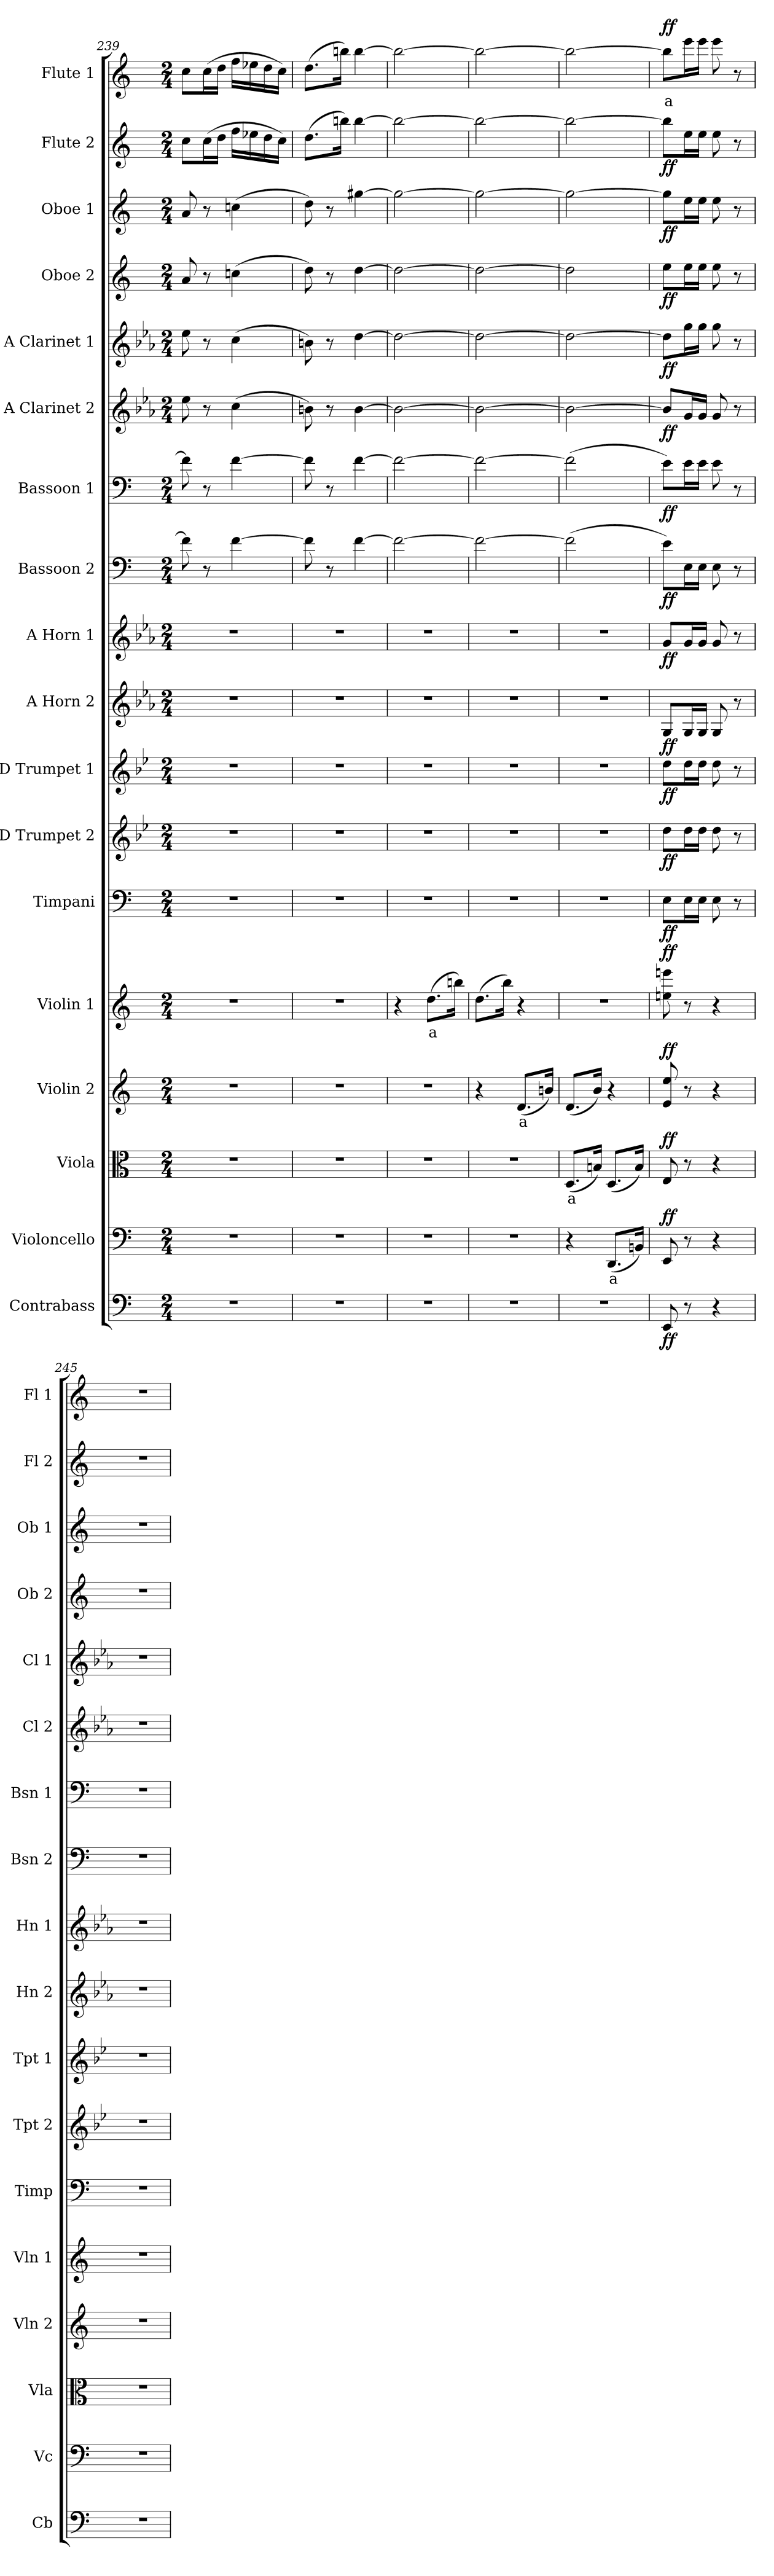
**kern	**dynam	**kern	**text	**dynam	**kern	**text	**dynam	**kern	**text	**dynam	**kern	**text	**dynam	**kern	**dynam	**kern	**dynam	**kern	**dynam	**kern	**dynam	**kern	**dynam	**kern	**dynam	**kern	**dynam	**kern	**dynam	**kern	**dynam	**kern	**dynam	**kern	**dynam	**kern	**dynam	**kern	**text	**dynam
*part18	*part18	*part17	*part17	*part17	*part16	*part16	*part16	*part15	*part15	*part15	*part14	*part14	*part14	*part13	*part13	*part12	*part12	*part11	*part11	*part10	*part10	*part9	*part9	*part8	*part8	*part7	*part7	*part6	*part6	*part5	*part5	*part4	*part4	*part3	*part3	*part2	*part2	*part1	*part1	*part1
*staff18	*staff18	*staff17	*staff17	*staff17	*staff16	*staff16	*staff16	*staff15	*staff15	*staff15	*staff14	*staff14	*staff14	*staff13	*staff13	*staff12	*staff12	*staff11	*staff11	*staff10	*staff10	*staff9	*staff9	*staff8	*staff8	*staff7	*staff7	*staff6	*staff6	*staff5	*staff5	*staff4	*staff4	*staff3	*staff3	*staff2	*staff2	*staff1	*staff1	*staff1
*I"Contrabass	*	*I"Violoncello	*	*	*I"Viola	*	*	*I"Violin 2	*	*	*I"Violin 1	*	*	*I"Timpani	*	*I"D Trumpet 2	*	*I"D Trumpet 1	*	*I"A Horn 2	*	*I"A Horn 1	*	*I"Bassoon 2	*	*I"Bassoon 1	*	*I"A Clarinet 2	*	*I"A Clarinet 1	*	*I"Oboe 2	*	*I"Oboe 1	*	*I"Flute 2	*	*I"Flute 1	*	*
*I'Cb	*	*I'Vc	*	*	*I'Vla	*	*	*I'Vln 2	*	*	*I'Vln 1	*	*	*I'Timp	*	*I'Tpt 2	*	*I'Tpt 1	*	*I'Hn 2	*	*I'Hn 1	*	*I'Bsn 2	*	*I'Bsn 1	*	*I'Cl 2	*	*I'Cl 1	*	*I'Ob 2	*	*I'Ob 1	*	*I'Fl 2	*	*I'Fl 1	*	*
*clefF4	*	*clefF4	*	*	*clefC3	*	*	*clefG2	*	*	*clefG2	*	*	*clefF4	*	*clefG2	*	*clefG2	*	*clefG2	*	*clefG2	*	*clefF4	*	*clefF4	*	*clefG2	*	*clefG2	*	*clefG2	*	*clefG2	*	*clefG2	*	*clefG2	*	*
*ITrd7c12	*	*	*	*	*	*	*	*	*	*	*	*	*	*	*	*ITrd-1c-2	*	*ITrd-1c-2	*	*ITrd2c3	*	*ITrd2c3	*	*	*	*	*	*ITrd2c3	*	*ITrd2c3	*	*	*	*	*	*	*	*	*	*
*k[]	*	*k[]	*	*	*k[]	*	*	*k[]	*	*	*k[]	*	*	*k[]	*	*k[]	*	*k[]	*	*k[]	*	*k[]	*	*k[]	*	*k[]	*	*k[]	*	*k[]	*	*k[]	*	*k[]	*	*k[]	*	*k[]	*	*
*M2/4	*	*M2/4	*	*	*M2/4	*	*	*M2/4	*	*	*M2/4	*	*	*M2/4	*	*M2/4	*	*M2/4	*	*M2/4	*	*M2/4	*	*M2/4	*	*M2/4	*	*M2/4	*	*M2/4	*	*M2/4	*	*M2/4	*	*M2/4	*	*M2/4	*	*
=239	=239	=239	=239	=239	=239	=239	=239	=239	=239	=239	=239	=239	=239	=239	=239	=239	=239	=239	=239	=239	=239	=239	=239	=239	=239	=239	=239	=239	=239	=239	=239	=239	=239	=239	=239	=239	=239	=239	=239	=239
2r	.	2r	.	.	2r	.	.	2r	.	.	2r	.	.	2r	.	2r	.	2r	.	2r	.	2r	.	8f\]	.	8f\]	.	8cc\	.	8cc\	.	8a/	.	8a/	.	8cc\L	.	8cc\L	.	.
.	.	.	.	.	.	.	.	.	.	.	.	.	.	.	.	.	.	.	.	.	.	.	.	8r	.	8r	.	8r	.	8r	.	8r	.	8r	.	(16cc\L	.	(16cc\L	.	.
.	.	.	.	.	.	.	.	.	.	.	.	.	.	.	.	.	.	.	.	.	.	.	.	.	.	.	.	.	.	.	.	.	.	.	.	16dd\JJ	.	16dd\JJ	.	.
.	.	.	.	.	.	.	.	.	.	.	.	.	.	.	.	.	.	.	.	.	.	.	.	[4f\	.	[4f\	.	(4a\	.	(4a\	.	(4ccn\	.	(4ccn\	.	16ff\LL	.	16ff\LL	.	.
.	.	.	.	.	.	.	.	.	.	.	.	.	.	.	.	.	.	.	.	.	.	.	.	.	.	.	.	.	.	.	.	.	.	.	.	16ee-X\	.	16ee-X\	.	.
.	.	.	.	.	.	.	.	.	.	.	.	.	.	.	.	.	.	.	.	.	.	.	.	.	.	.	.	.	.	.	.	.	.	.	.	16dd\	.	16dd\	.	.
.	.	.	.	.	.	.	.	.	.	.	.	.	.	.	.	.	.	.	.	.	.	.	.	.	.	.	.	.	.	.	.	.	.	.	.	16cc\JJ)	.	16cc\JJ)	.	.
=240	=240	=240	=240	=240	=240	=240	=240	=240	=240	=240	=240	=240	=240	=240	=240	=240	=240	=240	=240	=240	=240	=240	=240	=240	=240	=240	=240	=240	=240	=240	=240	=240	=240	=240	=240	=240	=240	=240	=240	=240
2r	.	2r	.	.	2r	.	.	2r	.	.	2r	.	.	2r	.	2r	.	2r	.	2r	.	2r	.	8f\]	.	8f\]	.	8g#X\)	.	8g#X\)	.	8dd\)	.	8dd\)	.	(8.dd\L	.	(8.dd\L	.	.
.	.	.	.	.	.	.	.	.	.	.	.	.	.	.	.	.	.	.	.	.	.	.	.	8r	.	8r	.	8r	.	8r	.	8r	.	8r	.	.	.	.	.	.
.	.	.	.	.	.	.	.	.	.	.	.	.	.	.	.	.	.	.	.	.	.	.	.	.	.	.	.	.	.	.	.	.	.	.	.	16bbn\Jk)	.	16bbn\Jk)	.	.
.	.	.	.	.	.	.	.	.	.	.	.	.	.	.	.	.	.	.	.	.	.	.	.	[4f\	.	[4f\	.	[4g#\	.	[4b\	.	[4dd\	.	[4gg#X\	.	[4bb\	.	[4bb\	.	.
=241	=241	=241	=241	=241	=241	=241	=241	=241	=241	=241	=241	=241	=241	=241	=241	=241	=241	=241	=241	=241	=241	=241	=241	=241	=241	=241	=241	=241	=241	=241	=241	=241	=241	=241	=241	=241	=241	=241	=241	=241
2r	.	2r	.	.	2r	.	.	2r	.	.	4r	.	.	2r	.	2r	.	2r	.	2r	.	2r	.	2f\_	.	2f\_	.	2g#\_	.	2b\_	.	2dd\_	.	2gg#\_	.	2bb\_	.	2bb\_	.	.
!	!	!	!	!	!	!	!	!	!	!	!	!LO:LY:b:color=#FF0000	!	!	!	!	!	!	!	!	!	!	!	!	!	!	!	!	!	!	!	!	!	!	!	!	!	!	!	!
.	.	.	.	.	.	.	.	.	.	.	(8.dd\L	a	.	.	.	.	.	.	.	.	.	.	.	.	.	.	.	.	.	.	.	.	.	.	.	.	.	.	.	.
.	.	.	.	.	.	.	.	.	.	.	16bbn\Jk)	.	.	.	.	.	.	.	.	.	.	.	.	.	.	.	.	.	.	.	.	.	.	.	.	.	.	.	.	.
!!LO:PB:g=z
=242	=242	=242	=242	=242	=242	=242	=242	=242	=242	=242	=242	=242	=242	=242	=242	=242	=242	=242	=242	=242	=242	=242	=242	=242	=242	=242	=242	=242	=242	=242	=242	=242	=242	=242	=242	=242	=242	=242	=242	=242
2r	.	2r	.	.	2r	.	.	4r	.	.	(8.dd\L	.	.	2r	.	2r	.	2r	.	2r	.	2r	.	2f\_	.	2f\_	.	2g#\_	.	2b\_	.	2dd\_	.	2gg#\_	.	2bb\_	.	2bb\_	.	.
.	.	.	.	.	.	.	.	.	.	.	16bb\Jk)	.	.	.	.	.	.	.	.	.	.	.	.	.	.	.	.	.	.	.	.	.	.	.	.	.	.	.	.	.
!	!	!	!	!	!	!	!	!	!LO:LY:b:color=#FF0000	!	!	!	!	!	!	!	!	!	!	!	!	!	!	!	!	!	!	!	!	!	!	!	!	!	!	!	!	!	!	!
.	.	.	.	.	.	.	.	(8.d/L	a	.	4r	.	.	.	.	.	.	.	.	.	.	.	.	.	.	.	.	.	.	.	.	.	.	.	.	.	.	.	.	.
.	.	.	.	.	.	.	.	16bn/Jk)	.	.	.	.	.	.	.	.	.	.	.	.	.	.	.	.	.	.	.	.	.	.	.	.	.	.	.	.	.	.	.	.
=243	=243	=243	=243	=243	=243	=243	=243	=243	=243	=243	=243	=243	=243	=243	=243	=243	=243	=243	=243	=243	=243	=243	=243	=243	=243	=243	=243	=243	=243	=243	=243	=243	=243	=243	=243	=243	=243	=243	=243	=243
!	!	!	!	!	!	!LO:LY:b:color=#FF0000	!	!	!	!	!	!	!	!	!	!	!	!	!	!	!	!	!	!	!	!	!	!	!	!	!	!	!	!	!	!	!	!	!	!
2r	.	4r	.	.	(8.D/L	a	.	(8.d/L	.	.	2r	.	.	2r	.	2r	.	2r	.	2r	.	2r	.	(2f\]	.	(2f\]	.	2g#\_	.	2b\_	.	2dd\]	.	2gg#\_	.	2bb\_	.	2bb\_	.	.
.	.	.	.	.	16Bn/Jk)	.	.	16b/Jk)	.	.	.	.	.	.	.	.	.	.	.	.	.	.	.	.	.	.	.	.	.	.	.	.	.	.	.	.	.	.	.	.
!	!	!	!LO:LY:b:color=#FF0000	!	!	!	!	!	!	!	!	!	!	!	!	!	!	!	!	!	!	!	!	!	!	!	!	!	!	!	!	!	!	!	!	!	!	!	!	!
.	.	(8.DD/L	a	.	(8.D/L	.	.	4r	.	.	.	.	.	.	.	.	.	.	.	.	.	.	.	.	.	.	.	.	.	.	.	.	.	.	.	.	.	.	.	.
.	.	16BBn/Jk)	.	.	16B/Jk)	.	.	.	.	.	.	.	.	.	.	.	.	.	.	.	.	.	.	.	.	.	.	.	.	.	.	.	.	.	.	.	.	.	.	.
=244	=244	=244	=244	=244	=244	=244	=244	=244	=244	=244	=244	=244	=244	=244	=244	=244	=244	=244	=244	=244	=244	=244	=244	=244	=244	=244	=244	=244	=244	=244	=244	=244	=244	=244	=244	=244	=244	=244	=244	=244
!	!LO:DY:b	!	!	!LO:DY:b	!	!	!LO:DY:b	!	!	!LO:DY:b	!	!	!LO:DY:b	!	!LO:DY:b	!	!LO:DY:b	!	!LO:DY:b	!	!LO:DY:b	!	!LO:DY:b	!	!LO:DY:b	!	!LO:DY:b	!	!LO:DY:b	!	!LO:DY:b	!	!LO:DY:b	!	!LO:DY:b	!	!LO:DY:b	!	!LO:LY:b:color=#FF0000	!LO:DY:b
8EEE/	ff	8EE/	.	ff	8E/	.	ff	8e/ 8ee/	.	ff	8een\ 8eeen\	.	ff	8E\L	ff	8ee\L	ff	8ee\L	ff	8E/L	ff	8e/L	ff	8e\L)	ff	8e\L)	ff	8g#/L]	ff	8b\L]	ff	8ee\L	ff	8gg#\L]	ff	8bb\L]	ff	8bb\L]	a	ff
8r	.	8r	.	.	8r	.	.	8r	.	.	8r	.	.	16E\L	.	16ee\L	.	16ee\L	.	16E/L	.	16e/L	.	16E\L	.	16e\L	.	16e/L	.	16ee\L	.	16ee\L	.	16ee\L	.	16ee\L	.	16eee\L	.	.
.	.	.	.	.	.	.	.	.	.	.	.	.	.	16E\JJ	.	16ee\JJ	.	16ee\JJ	.	16E/JJ	.	16e/JJ	.	16E\JJ	.	16e\JJ	.	16e/JJ	.	16ee\JJ	.	16ee\JJ	.	16ee\JJ	.	16ee\JJ	.	16eee\JJ	.	.
4r	.	4r	.	.	4r	.	.	4r	.	.	4r	.	.	8E\	.	8ee\	.	8ee\	.	8E/	.	8e/	.	8E\	.	8e\	.	8e/	.	8ee\	.	8ee\	.	8ee\	.	8ee\	.	8eee\	.	.
.	.	.	.	.	.	.	.	.	.	.	.	.	.	8r	.	8r	.	8r	.	8r	.	8r	.	8r	.	8r	.	8r	.	8r	.	8r	.	8r	.	8r	.	8r	.	.
=245	=245	=245	=245	=245	=245	=245	=245	=245	=245	=245	=245	=245	=245	=245	=245	=245	=245	=245	=245	=245	=245	=245	=245	=245	=245	=245	=245	=245	=245	=245	=245	=245	=245	=245	=245	=245	=245	=245	=245	=245
2r	.	2r	.	.	2r	.	.	2r	.	.	2r	.	.	2r	.	2r	.	2r	.	2r	.	2r	.	2r	.	2r	.	2r	.	2r	.	2r	.	2r	.	2r	.	2r	.	.
=	=	=	=	=	=	=	=	=	=	=	=	=	=	=	=	=	=	=	=	=	=	=	=	=	=	=	=	=	=	=	=	=	=	=	=	=	=	=	=	=
*-	*-	*-	*-	*-	*-	*-	*-	*-	*-	*-	*-	*-	*-	*-	*-	*-	*-	*-	*-	*-	*-	*-	*-	*-	*-	*-	*-	*-	*-	*-	*-	*-	*-	*-	*-	*-	*-	*-	*-	*-
